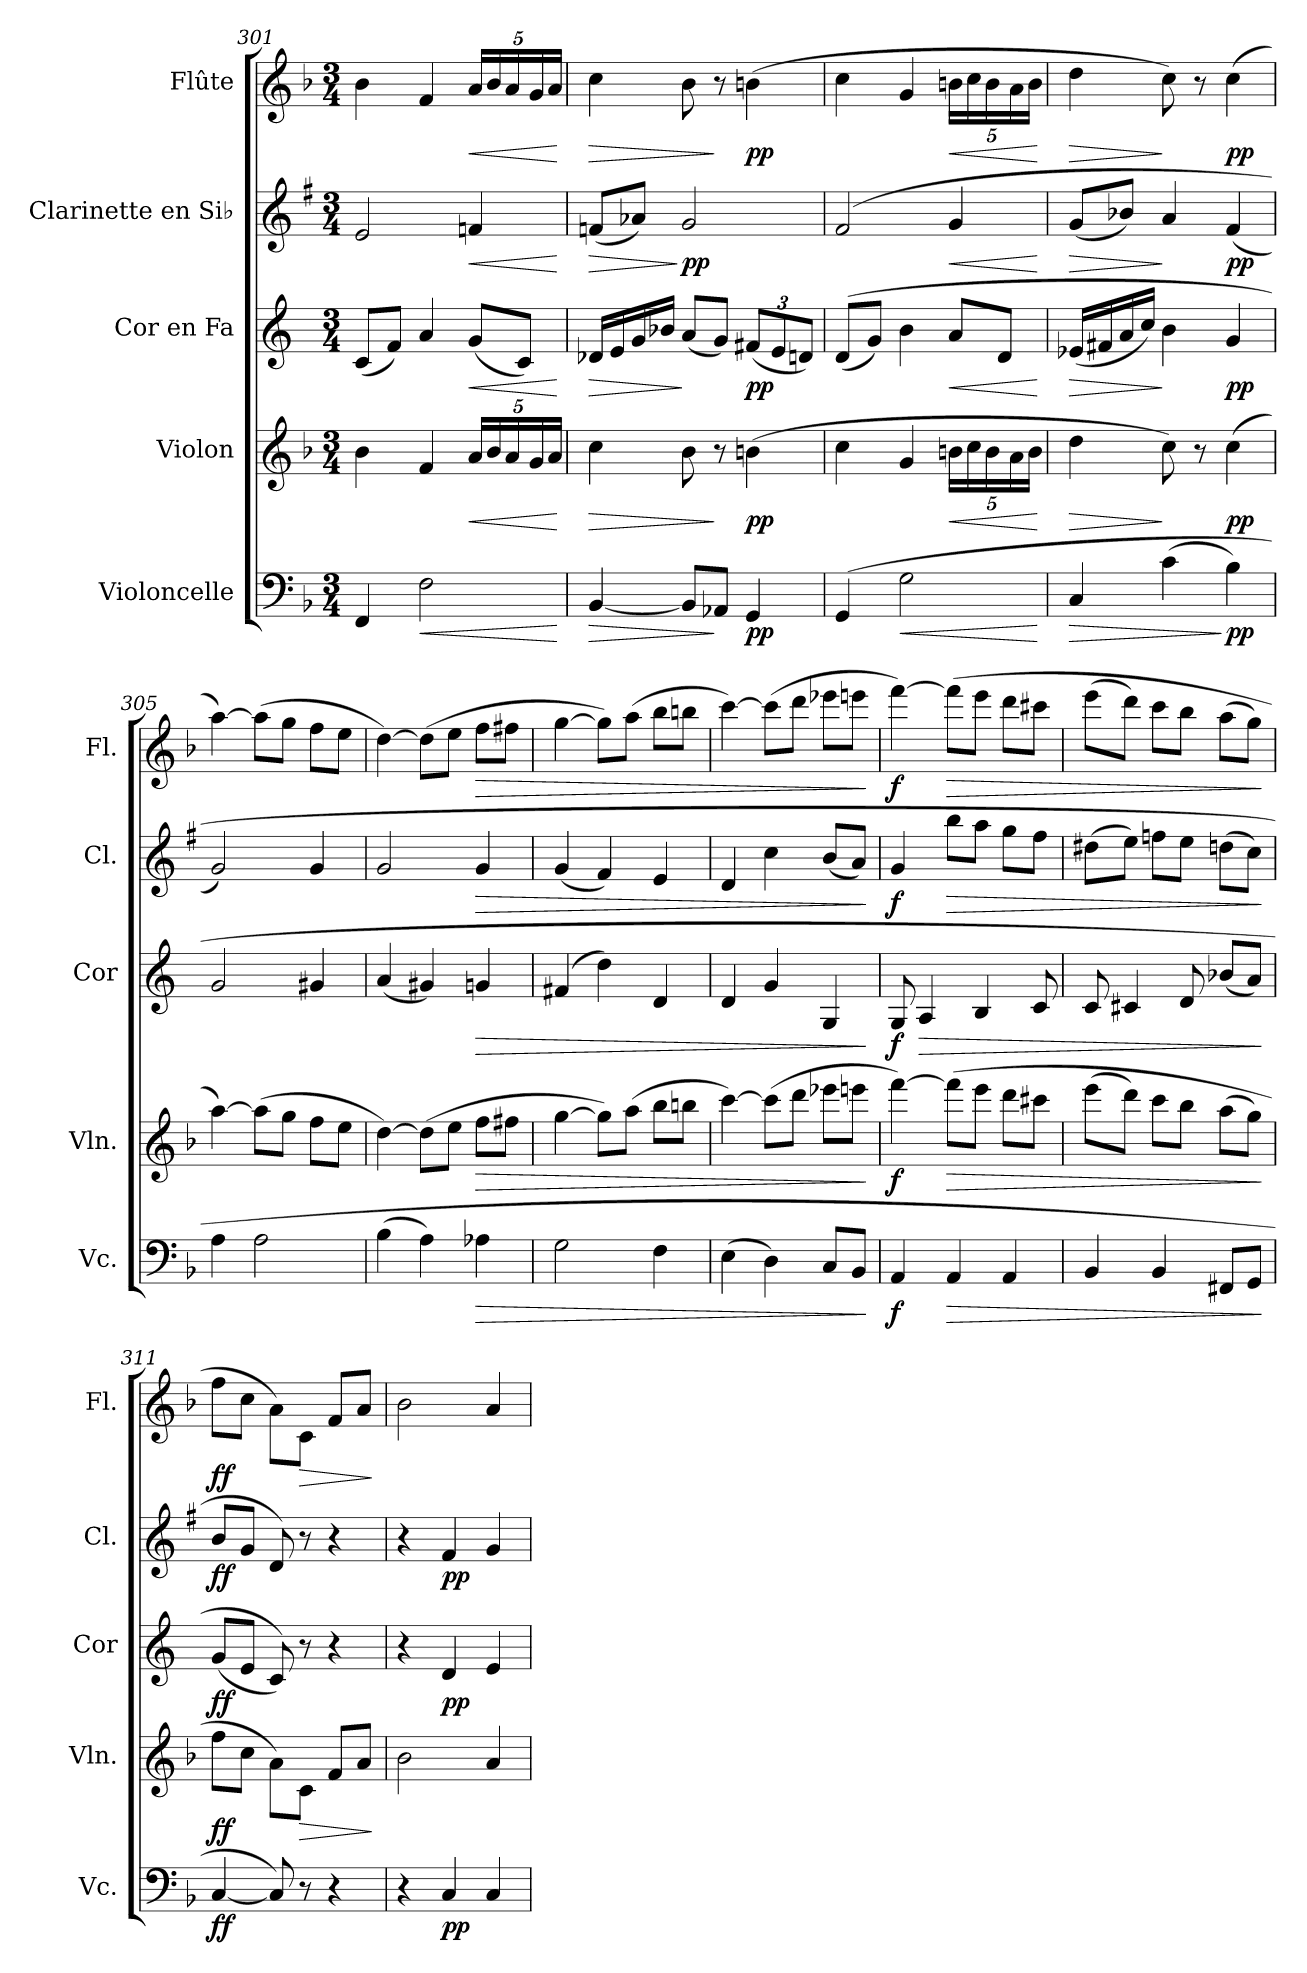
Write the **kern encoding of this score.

**kern	**dynam	**kern	**dynam	**kern	**dynam	**kern	**dynam	**kern	**dynam
*part5	*part5	*part4	*part4	*part3	*part3	*part2	*part2	*part1	*part1
*staff5	*staff5	*staff4	*staff4	*staff3	*staff3	*staff2	*staff2	*staff1	*staff1
*I"Violoncelle	*	*I"Violon	*	*I"Cor en Fa	*	*I"Clarinette en Si♭	*	*I"Flûte	*
*I'Vc.	*	*I'Vln.	*	*I'Cor	*	*I'Cl.	*	*I'Fl.	*
*clefF4	*	*clefG2	*	*clefG2	*	*clefG2	*	*clefG2	*
*	*	*	*	*ITrd4c7	*	*ITrd1c2	*	*	*
*k[b-]	*	*k[b-]	*	*k[b-]	*	*k[b-]	*	*k[b-]	*
*M3/4	*	*M3/4	*	*M3/4	*	*M3/4	*	*M3/4	*
=301	=301	=301	=301	=301	=301	=301	=301	=301	=301
4FF/	.	4b-\	.	(<8F/L	.	2d/	.	4b-\	.
.	.	.	.	8B-/J)	.	.	.	.	.
!	!LO:HP:b	!	!	!	!	!	!	!	!
2F\	<	4f/	.	4d/	.	.	.	4f/	.
*	*	*Xbrackettup	*	*	*	*	*	*	*
!	!	!	!LO:HP:b	!	!LO:HP:b	!	!LO:HP:b	!	!
*	*	*	*	*	*	*	*	*Xbrackettup	*
!	!	!	!	!	!	!	!	!	!LO:HP:b
.	.	20a/LL	<	(<8c/L	<	4e-X/	<	20a/LL	<
.	.	20b-/	.	.	.	.	.	20b-/	.
.	.	20a/	.	.	.	.	.	20a/	.
.	.	.	.	8F/J)	.	.	.	.	.
.	.	20g/	.	.	.	.	.	20g/	.
.	.	20a/JJ	.	.	.	.	.	20a/JJ	.
.	[	.	[	.	[	.	[	.	[
!!LO:PB:g=z
=302	=302	=302	=302	=302	=302	=302	=302	=302	=302
!	!LO:HP:b	!	!LO:HP:b	!	!LO:HP:b	!	!LO:HP:b	!	!LO:HP:b
[4BB-/	>	4cc\	>	16G-X/LL	>	(<8e-X/L	>	4cc\	>
.	.	.	.	16A/	.	.	.	.	.
.	.	.	.	16c/	.	8g-X/J)	.	.	.
.	.	.	.	16e-X/JJ	.	.	.	.	.
!	!	!	!	!	!	!	!LO:DY:n=1:b	!	!
8BB-/L]	.	8b-\	.	(<8d/L	]	2f/	] pp	8b-\	.
8AA-X/J	]	8r	]	8c/J)	.	.	.	8r	]
*	*	*	*	*Xbrackettup	*	*	*	*	*
!	!LO:DY:b	!	!LO:DY:b	!	!LO:DY:b	!	!	!	!LO:DY:b
4GG/	pp	(>4bn\	pp	(<12Bn/L	pp	.	.	(>4bn\	pp
.	.	.	.	12A/	.	.	.	.	.
.	.	.	.	12Gn/J)	.	.	.	.	.
=303	=303	=303	=303	=303	=303	=303	=303	=303	=303
(>4GG/	.	4cc\	.	(<(>8G/L	.	(>2e/	.	4cc\	.
.	.	.	.	8c/J)	.	.	.	.	.
!	!LO:HP:b	!	!	!	!	!	!	!	!
2G\	<	4g/	.	4e\	.	.	.	4g/	.
!	!	!	!LO:HP:b	!	!LO:HP:b	!	!LO:HP:b	!	!LO:HP:b
.	.	20bn\LL	<	8d/L	<	4f/	<	20bn\LL	<
.	.	20cc\	.	.	.	.	.	20cc\	.
.	.	20b\	.	.	.	.	.	20b\	.
.	.	.	.	8G/J	.	.	.	.	.
.	.	20a\	.	.	.	.	.	20a\	.
.	.	20b\JJ	.	.	.	.	.	20b\JJ	.
.	[	.	[	.	[	.	[	.	[
=304	=304	=304	=304	=304	=304	=304	=304	=304	=304
!	!LO:HP:b	!	!LO:HP:b	!	!LO:HP:b	!	!LO:HP:b	!	!LO:HP:b
4C/	>	4dd\	>	(<16A-X/LL	>	(<8f/L	>	4dd\	>
.	.	.	.	16Bn/	.	.	.	.	.
.	.	.	.	16d/	.	8a-X/J)	.	.	.
.	.	.	.	16f/JJ)	.	.	.	.	.
(>4c\	.	8cc\)	]	4e\	]	4g/	]	8cc\)	]
.	.	8r	.	.	.	.	.	8r	.
!	!LO:DY:n=1:b	!	!LO:DY:b	!	!LO:DY:b	!	!LO:DY:b	!	!LO:DY:b
4B-\)	] pp	(>4cc\	pp	4c/	pp	(<4e/	pp	(>4cc\	pp
=305	=305	=305	=305	=305	=305	=305	=305	=305	=305
4A\	.	[4aa\)	.	2c/	.	2f/)	.	[4aa\)	.
2A\	.	(>8aa\L]	.	.	.	.	.	(>8aa\L]	.
.	.	8gg\J	.	.	.	.	.	8gg\J	.
.	.	8ff\L	.	4c#X/	.	4f/	.	8ff\L	.
.	.	8ee\J	.	.	.	.	.	8ee\J	.
=306	=306	=306	=306	=306	=306	=306	=306	=306	=306
(>4B-\	.	[4dd\)	.	(<4d/	.	2f/	.	[4dd\)	.
4A\)	.	(>8dd\L]	.	4c#X/)	.	.	.	(>8dd\L]	.
.	.	8ee\J	.	.	.	.	.	8ee\J	.
!	!LO:HP:b	!	!LO:HP:b	!	!LO:HP:b	!	!LO:HP:b	!	!LO:HP:b
4A-X\	>	8ff\L	>	4cn/	>	4f/	>	8ff\L	>
.	.	8ff#X\J	.	.	.	.	.	8ff#X\J	.
=307	=307	=307	=307	=307	=307	=307	=307	=307	=307
2G\	.	[4gg\	.	(>4Bn/	.	(<4f/	.	[4gg\	.
.	.	8gg\L])	.	4g\)	.	4e/)	.	8gg\L])	.
.	.	(>8aa\J	.	.	.	.	.	(>8aa\J	.
4F\	.	8bb-\L	.	4G/	.	4d/	.	8bb-\L	.
.	.	8bbn\J	.	.	.	.	.	8bbn\J	.
=308	=308	=308	=308	=308	=308	=308	=308	=308	=308
(>4E\	.	[4ccc\)	.	4G/	.	4c/	.	[4ccc\)	.
4D\)	.	(>8ccc\L]	.	4c/	.	4b-\	.	(>8ccc\L]	.
.	.	8ddd\J	.	.	.	.	.	8ddd\J	.
8C/L	.	8eee-X\L	.	4C/	.	(<8a/L	.	8eee-X\L	.
8BB-/J	.	8eeen\J	.	.	.	8g/J)	.	8eeen\J	.
.	]	.	]	.	]	.	]	.	]
!!LO:LB:g=z
=309	=309	=309	=309	=309	=309	=309	=309	=309	=309
!	!LO:DY:b	!	!LO:DY:b	!	!LO:DY:b	!	!LO:DY:b	!	!LO:DY:b
4AA/	f	[4fff\)	f	8C/	f	4f/	f	[4fff\)	f
!	!	!	!	!	!LO:HP:b	!	!	!	!
.	.	.	.	4D/	>	.	.	.	.
!	!LO:HP:b	!	!LO:HP:b	!	!	!	!LO:HP:b	!	!LO:HP:b
4AA/	>	(>8fff\L]	>	.	.	8aa\L	>	(>8fff\L]	>
.	.	8eee\J	.	4E/	.	8gg\J	.	8eee\J	.
4AA/	.	8ddd\L	.	.	.	8ff\L	.	8ddd\L	.
.	.	8ccc#X\J	.	8F/	.	8ee\J	.	8ccc#X\J	.
=310	=310	=310	=310	=310	=310	=310	=310	=310	=310
4BB-/	.	(>8eee\L	.	8F/	.	(>8cc#X\L	.	(>8eee\L	.
.	.	8ddd\J)	.	4F#X/	.	8dd\J)	.	8ddd\J)	.
4BB-/	.	8ccc\L	.	.	.	8ee-X\L	.	8ccc\L	.
.	.	8bb-\J	.	8G/	.	8dd\J	.	8bb-\J	.
8FF#X/L	.	(>8aa\L	.	(<8e-X/L	.	(>8ccn\L	.	(>8aa\L	.
8GG/J	.	8gg\J)	.	8d/J)	.	8b-\J)	.	8gg\J)	.
.	]	.	]	.	]	.	]	.	]
=311	=311	=311	=311	=311	=311	=311	=311	=311	=311
!	!LO:DY:b	!	!LO:DY:b	!	!LO:DY:b	!	!LO:DY:b	!	!LO:DY:b
[4C/	ff	8ff\L	ff	(<8c/L	ff	8a/L	ff	8ff\L	ff
.	.	8cc\J	.	8A/J	.	8f/J	.	8cc\J	.
8C/])	.	8a\L)	.	8F/))	.	8c/)	.	8a\L)	.
!	!	!	!LO:HP:b	!	!	!	!	!	!LO:HP:b
8r	.	8c\J	>	8r	.	8r	.	8c\J	>
4r	.	8f/L	.	4r	.	4r	.	8f/L	.
.	.	8a/J	.	.	.	.	.	8a/J	.
.	.	.	]	.	.	.	.	.	]
=312	=312	=312	=312	=312	=312	=312	=312	=312	=312
4r	.	2b-\	.	4r	.	4r	.	2b-\	.
!	!LO:DY:b	!	!	!	!LO:DY:b	!	!LO:DY:b	!	!
4C/	pp	.	.	4G/	pp	4e/	pp	.	.
4C/	.	4a/	.	4A/	.	4f/	.	4a/	.
=	=	=	=	=	=	=	=	=	=
*-	*-	*-	*-	*-	*-	*-	*-	*-	*-
